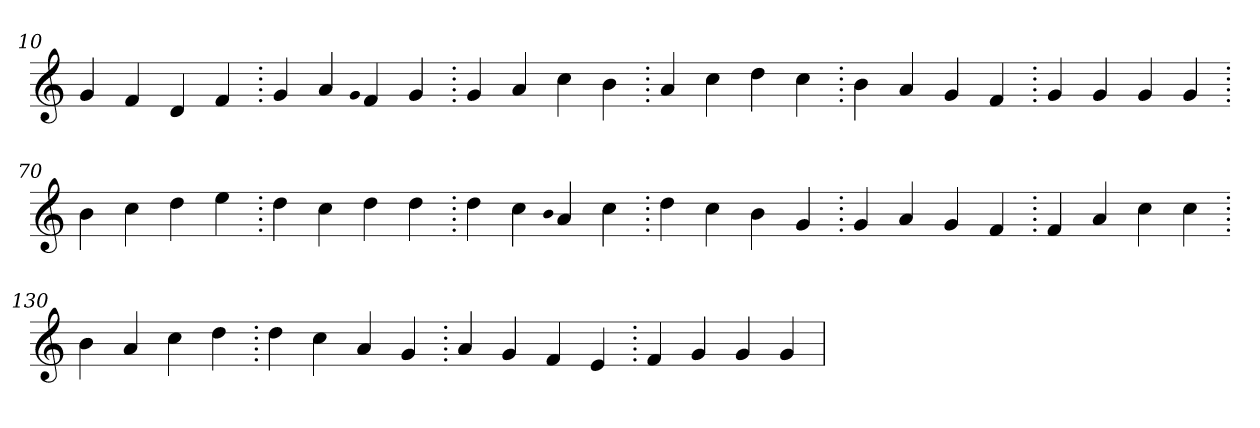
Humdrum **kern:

**kern
*part1
*staff1
*clefG2
=10.
4g
4f
4d
4f
=20.
4g
4a
qqg
4f
4g
=30.
4g
4a
4cc
4b
=40.
4a
4cc
4dd
4cc
=50.
4b
4a
4g
4f
=60.
4g
4g
4g
4g
=70.
4b
4cc
4dd
4ee
=80.
4dd
4cc
4dd
4dd
=90.
4dd
4cc
qqb
4a
4cc
=100.
4dd
4cc
4b
4g
=110.
4g
4a
4g
4f
=120.
4f
4a
4cc
4cc
=130.
4b
4a
4cc
4dd
=140.
4dd
4cc
4a
4g
=150.
4a
4g
4f
4e
=160.
4f
4g
4g
4g
=
*-
